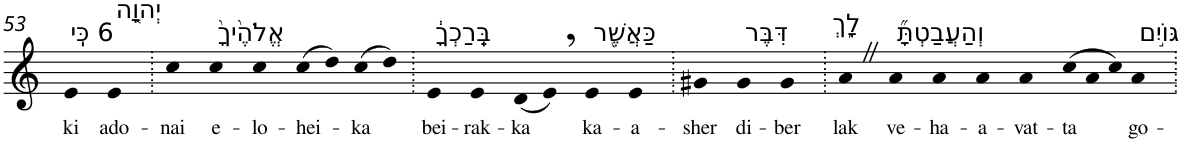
**kern	**text
*part1	*part1
*staff1	*staff1
*I"Piano	*
*I'Pno	*
!!LO:PB:g=z
*clefG2	*
*k[]	*
=53	=53
!LO:TX:a:t=6 כִּֽי	!
!	!LO:LY:b
4e	ki
!LO:TX:a:t=יְהוָ֤ה	!
!	!LO:LY:b
4e	ado-
=54.	=54.
!	!LO:LY:b
4cc	-nai
!LO:TX:a:t=אֱלֹהֶ֙יךָ֙	!
!	!LO:LY:b
4cc	e-
!	!LO:LY:b
4cc	-lo-
!	!LO:LY:b
(8cc	-hei-
8dd)	.
!	!LO:LY:b
(8cc	-ka
8dd)	.
=55.	=55.
!LO:TX:a:t=בֵּֽרַכְךָ֔	!
!	!LO:LY:b
4e	bei-
!	!LO:LY:b
4e	-rak-
!	!LO:LY:b
(8d	-ka
8e,)	.
!LO:TX:a:t=כַּאֲשֶׁ֖ר	!
!	!LO:LY:b
4e	ka-
!	!LO:LY:b
4e	-a-
=56.	=56.
!	!LO:LY:b
4g#X	-sher
!LO:TX:a:t=דִּבֶּר	!
!	!LO:LY:b
4g#	di-
!	!LO:LY:b
4g#	-ber
=57.	=57.
!LO:TX:a:t=לָ֑ךְ	!
!	!LO:LY:b
4aZ	lak
!LO:TX:a:t=וְהַעֲבַטְתָּ֞	!
!	!LO:LY:b
4a	ve-
!	!LO:LY:b
4a	-ha-
!	!LO:LY:b
4a	-a-
!	!LO:LY:b
4a	-vat-
!	!LO:LY:b
(12cc	-ta
12a	.
12cc)	.
!LO:TX:a:t=גּוֹיִ֣ם	!
!	!LO:LY:b
4a	go-
=.	=.
*-	*-
